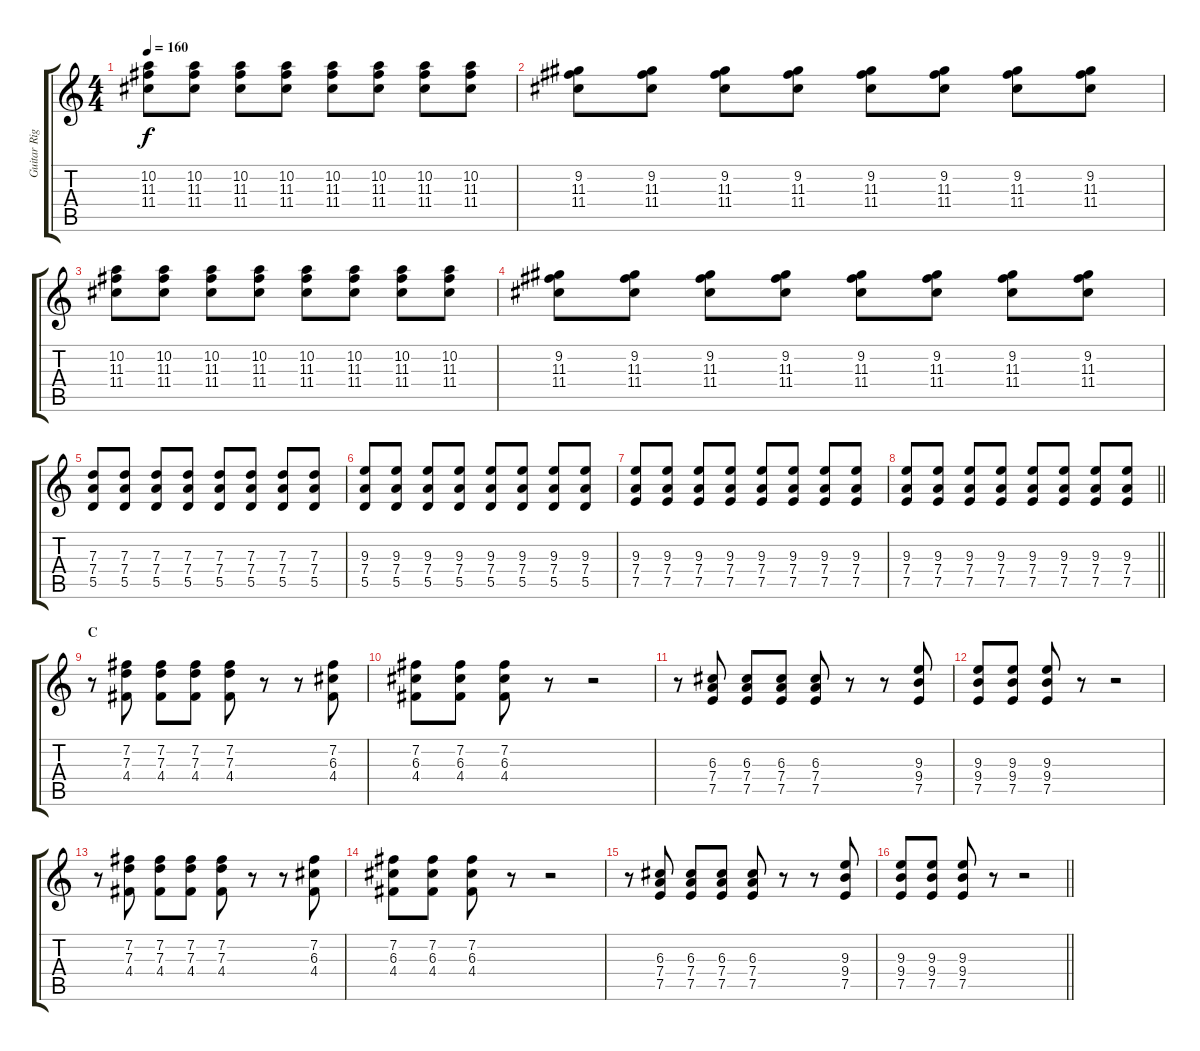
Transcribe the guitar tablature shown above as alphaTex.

\track ("Guitar Right" "Guitar Rig") {instrument overdrivenguitar}
\staff {score tabs}
\tuning (E4 B3 G3 D3 A2 D2) {hide}
\ts (4 4)
\tempo 160
\clef g2
\ks c
(10.2 11.3 11.4).8{dy f} (10.2 11.3 11.4).8 (10.2 11.3 11.4).8 (10.2 11.3 11.4).8 (10.2 11.3 11.4).8 (10.2 11.3 11.4).8 (10.2 11.3 11.4).8 (10.2 11.3 11.4).8 |
(9.2 11.3 11.4).8 (9.2 11.3 11.4).8 (9.2 11.3 11.4).8 (9.2 11.3 11.4).8 (9.2 11.3 11.4).8 (9.2 11.3 11.4).8 (9.2 11.3 11.4).8 (9.2 11.3 11.4).8 |
(10.2 11.3 11.4).8 (10.2 11.3 11.4).8 (10.2 11.3 11.4).8 (10.2 11.3 11.4).8 (10.2 11.3 11.4).8 (10.2 11.3 11.4).8 (10.2 11.3 11.4).8 (10.2 11.3 11.4).8 |
(9.2 11.3 11.4).8 (9.2 11.3 11.4).8 (9.2 11.3 11.4).8 (9.2 11.3 11.4).8 (9.2 11.3 11.4).8 (9.2 11.3 11.4).8 (9.2 11.3 11.4).8 (9.2 11.3 11.4).8 |
(7.3 7.4 5.5).8 (7.3 7.4 5.5).8 (7.3 7.4 5.5).8 (7.3 7.4 5.5).8 (7.3 7.4 5.5).8 (7.3 7.4 5.5).8 (7.3 7.4 5.5).8 (7.3 7.4 5.5).8 |
(9.3 7.4 5.5).8 (9.3 7.4 5.5).8 (9.3 7.4 5.5).8 (9.3 7.4 5.5).8 (9.3 7.4 5.5).8 (9.3 7.4 5.5).8 (9.3 7.4 5.5).8 (9.3 7.4 5.5).8 |
(9.3 7.4 7.5).8 (9.3 7.4 7.5).8 (9.3 7.4 7.5).8 (9.3 7.4 7.5).8 (9.3 7.4 7.5).8 (9.3 7.4 7.5).8 (9.3 7.4 7.5).8 (9.3 7.4 7.5).8 |
\barLineRight lightlight
(9.3 7.4 7.5).8 (9.3 7.4 7.5).8 (9.3 7.4 7.5).8 (9.3 7.4 7.5).8 (9.3 7.4 7.5).8 (9.3 7.4 7.5).8 (9.3 7.4 7.5).8 (9.3 7.4 7.5).8 |
\section ("" "C")
r.8 (7.2 7.3 4.4).8 (7.2 7.3 4.4).8 (7.2 7.3 4.4).8 (7.2 7.3 4.4).8 r.8 r.8 (7.2 6.3 4.4).8 |
(7.2 6.3 4.4).8 (7.2 6.3 4.4).8 (7.2 6.3 4.4).8 r.8 r.2 |
r.8 (6.3 7.4 7.5).8 (6.3 7.4 7.5).8 (6.3 7.4 7.5).8 (6.3 7.4 7.5).8 r.8 r.8 (9.3 9.4 7.5).8 |
(9.3 9.4 7.5).8 (9.3 9.4 7.5).8 (9.3 9.4 7.5).8 r.8 r.2 |
r.8 (7.2 7.3 4.4).8 (7.2 7.3 4.4).8 (7.2 7.3 4.4).8 (7.2 7.3 4.4).8 r.8 r.8 (7.2 6.3 4.4).8 |
(7.2 6.3 4.4).8 (7.2 6.3 4.4).8 (7.2 6.3 4.4).8 r.8 r.2 |
r.8 (6.3 7.4 7.5).8 (6.3 7.4 7.5).8 (6.3 7.4 7.5).8 (6.3 7.4 7.5).8 r.8 r.8 (9.3 9.4 7.5).8 |
\barLineRight lightlight
(9.3 9.4 7.5).8 (9.3 9.4 7.5).8 (9.3 9.4 7.5).8 r.8 r.2
